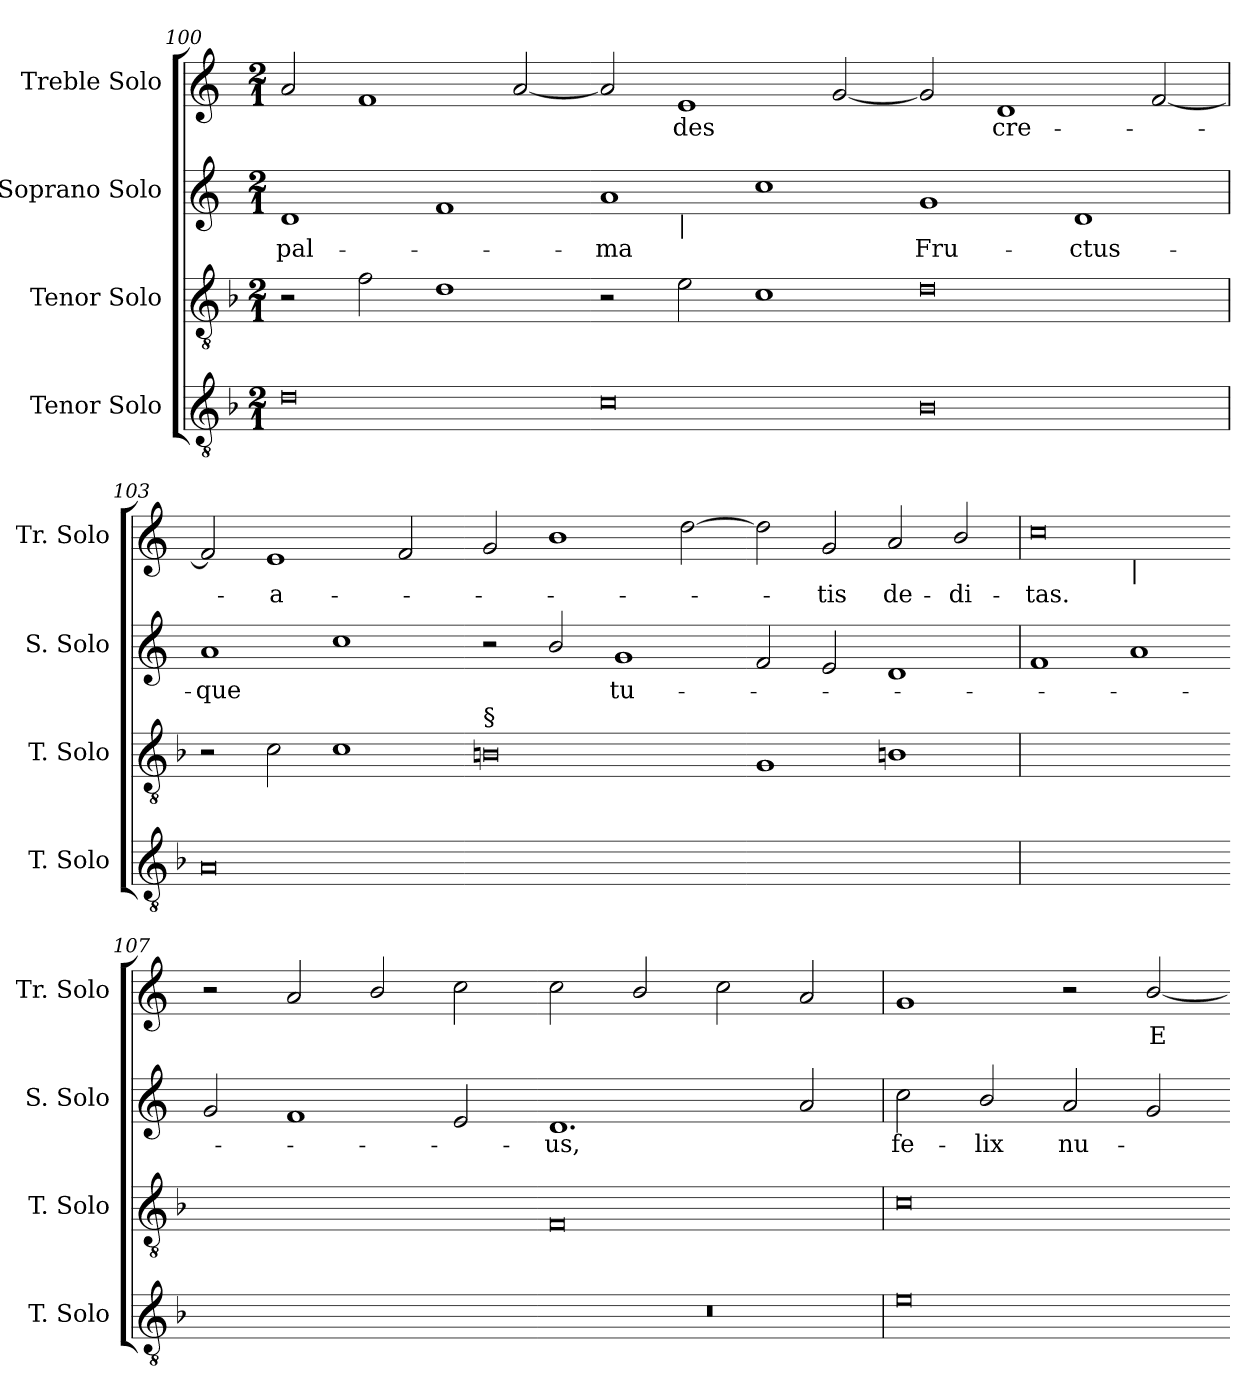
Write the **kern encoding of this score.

**kern	**kern	**kern	**text	**kern	**text
*part4	*part3	*part2	*part2	*part1	*part1
*staff4	*staff3	*staff2	*staff2	*staff1	*staff1
*I"Tenor Solo	*I"Tenor Solo	*I"Soprano Solo	*	*I"Treble Solo	*
*I'T. Solo	*I'T. Solo	*I'S. Solo	*	*I'Tr. Solo	*
*clefGv2	*clefGv2	*clefG2	*	*clefG2	*
*ITrd7c12	*ITrd7c12	*	*	*	*
*k[b-]	*k[b-]	*k[]	*	*k[]	*
*F:	*F:	*C:	*	*C:	*
*M2/1	*M2/1	*M2/1	*	*M2/1	*
=100	=100	=100	=100	=100	=100
!	!	!	!LO:LY:b:color=#000000	!	!
0Di	2r	1di	pal-	2ai/	.
.	2Fi\	.	.	1fi	.
.	1Di	1fi	.	.	.
.	.	.	.	[<2ai/	.
=101-	=101-	=101-	=101-	=101-	=101-
!	!	!	!LO:LY:b:color=#000000	!	!
*	*	*^	*	*	*
0Ci	2r	1ai	2ryy	-ma	2ai/]	.
!	!	!	!LO:TX:b:i:t=|	!	!	!
!	!	!	!	!	!	!LO:LY:b:color=#000000
.	2Ei\	.	1.ryy	.	1ei	-des
.	1Ci	1cci	.	.	.	.
.	.	.	.	.	[<2gi/	.
*	*	*v	*v	*	*	*
=102-	=102-	=102-	=102-	=102-	=102-
*	*	*^	*	*	*
!	!	!	!	!LO:LY:b:color=#000000	!	!
*	*	*v	*v	*	*	*
0BB-i	0Di	1gi	Fru-	2gi/]	.
!	!	!	!	!	!LO:LY:b:color=#000000
.	.	.	.	1di	cre-
!	!	!	!LO:LY:b:color=#000000	!	!
.	.	1di	-ctus-	.	.
.	.	.	.	[<2fi/	.
=103	=103	=103	=103	=103	=103
!	!	!	!LO:LY:b:color=#000000	!	!
0AAi	2r	1ai	-que	2fi/]	.
!	!	!	!	!	!LO:LY:b:color=#000000
.	2Ci\	.	.	1ei	-a-
.	1Ci	1cci	.	.	.
.	.	.	.	2fi/	.
=104-	=104-	=104-	=104-	=104-	=104-
!	!LO:TX:a:t=§	!	!	!	!
[<0GGiyy	0BBni	2r	.	2gi/	.
.	.	2bi/	.	1bi	.
!	!	!	!LO:LY:b:color=#000000	!	!
.	.	1gi	tu-	.	.
.	.	.	.	[>2ddi\	.
=105-	=105-	=105-	=105-	=105-	=105-
0GGiyy]	1GGi	2fi/	.	2ddi\]	.
!	!	!	!	!	!LO:LY:b:color=#000000
.	.	2ei/	.	2gi/	-tis
!	!	!	!	!	!LO:LY:b:color=#000000
.	1BBni	1di	.	2ai/	de-
!	!	!	!	!	!LO:LY:b:color=#000000
.	.	.	.	2bi/	-di-
!!LO:PB:g=z
=106	=106	=106	=106	=106	=106
!	!	!	!	!LO:TX:b:i:t=-	!
!	!	!	!	!	!LO:LY:b:color=#000000
*	*	*	*	*^	*
[<0FFiyy	[>0Ciyy	1fi	.	0cci	1ryy	-tas.
!	!	!	!	!	!LO:TX:b:i:t=|	!
.	.	1ai	.	.	1ryy	.
*	*	*	*	*v	*v	*
=107-	=107-	=107-	=107-	=107-	=107-
0FFiyy]	0Ciyy]	2gi/	.	2r	.
.	.	1fi	.	2ai/	.
.	.	.	.	2bi/	.
.	.	2ei/	.	2cci\	.
=108-	=108-	=108-	=108-	=108-	=108-
!LO:N:vis=1	!	!	!	!	!
!	!	!	!LO:LY:b:color=#000000	!	!
0r	0FFi	1.di	-us,	2cci\	.
.	.	.	.	2bi/	.
.	.	.	.	2cci\	.
.	.	2ai/	.	2ai/	.
=109	=109	=109	=109	=109	=109
!	!	!	!LO:LY:b:color=#000000	!	!
0Ei	0Ci	2cci\	fe-	1gi	.
!	!	!	!LO:LY:b:color=#000000	!	!
.	.	2bi/	-lix	.	.
!	!	!	!LO:LY:b:color=#000000	!	!
.	.	2ai/	nu-	2r	.
!	!	!	!	!	!LO:LY:b:color=#000000
.	.	2gi/	.	[<2bi/	E-
=-	=-	=-	=-	=-	=-
*-	*-	*-	*-	*-	*-
